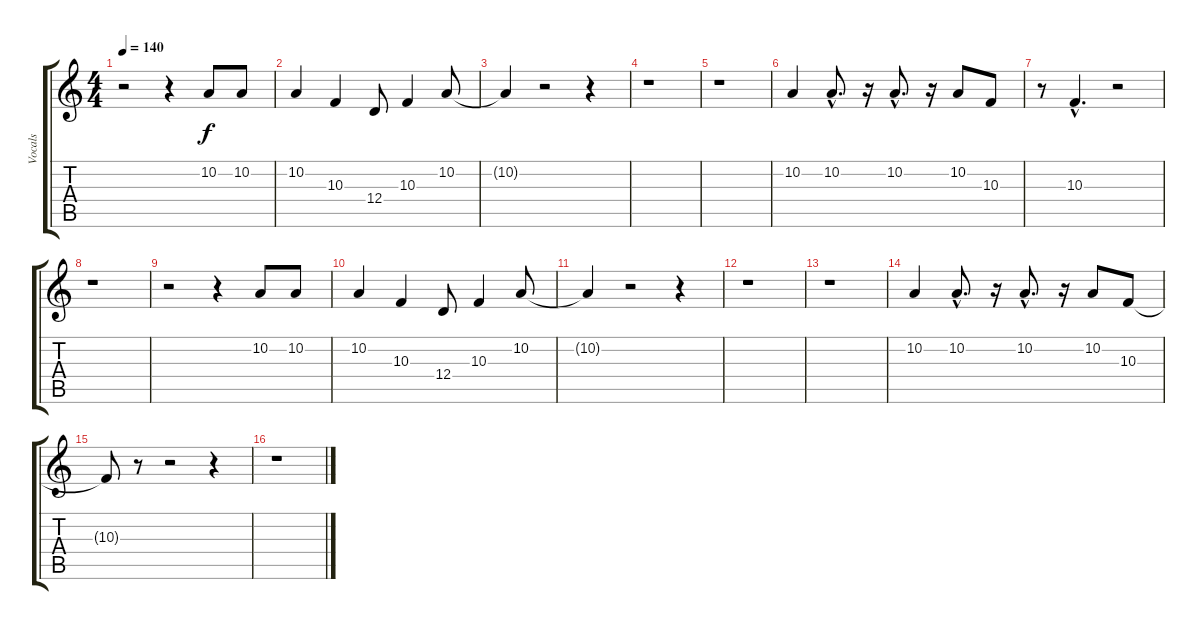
\track ("Vocals" "Vocals") {instrument lead1square}
\staff {score tabs}
\tuning (E4 B3 G3 D3 A2 E2) {hide}
\ts (4 4)
\tempo 140
\clef g2
\ks c
r.2{dy f} r.4 10.2.8 10.2.8 |
10.2.4 10.3.4 12.4.8 10.3.4 10.2.8 |
10.2{t}.4 r.2 r.4 |
r.1 |
r.1 |
10.2.4 10.2{hac}.8{d} r.16 10.2{hac}.8{d} r.16 10.2.8 10.3.8 |
r.8 10.3{hac}.4{d} r.2 |
r.1 |
r.2 r.4 10.2.8 10.2.8 |
10.2.4 10.3.4 12.4.8 10.3.4 10.2.8 |
10.2{t}.4 r.2 r.4 |
r.1 |
r.1 |
10.2.4 10.2{hac}.8{d} r.16 10.2{hac}.8{d} r.16 10.2.8 10.3.8 |
10.3{t}.8 r.8 r.2 r.4 |
r.1
